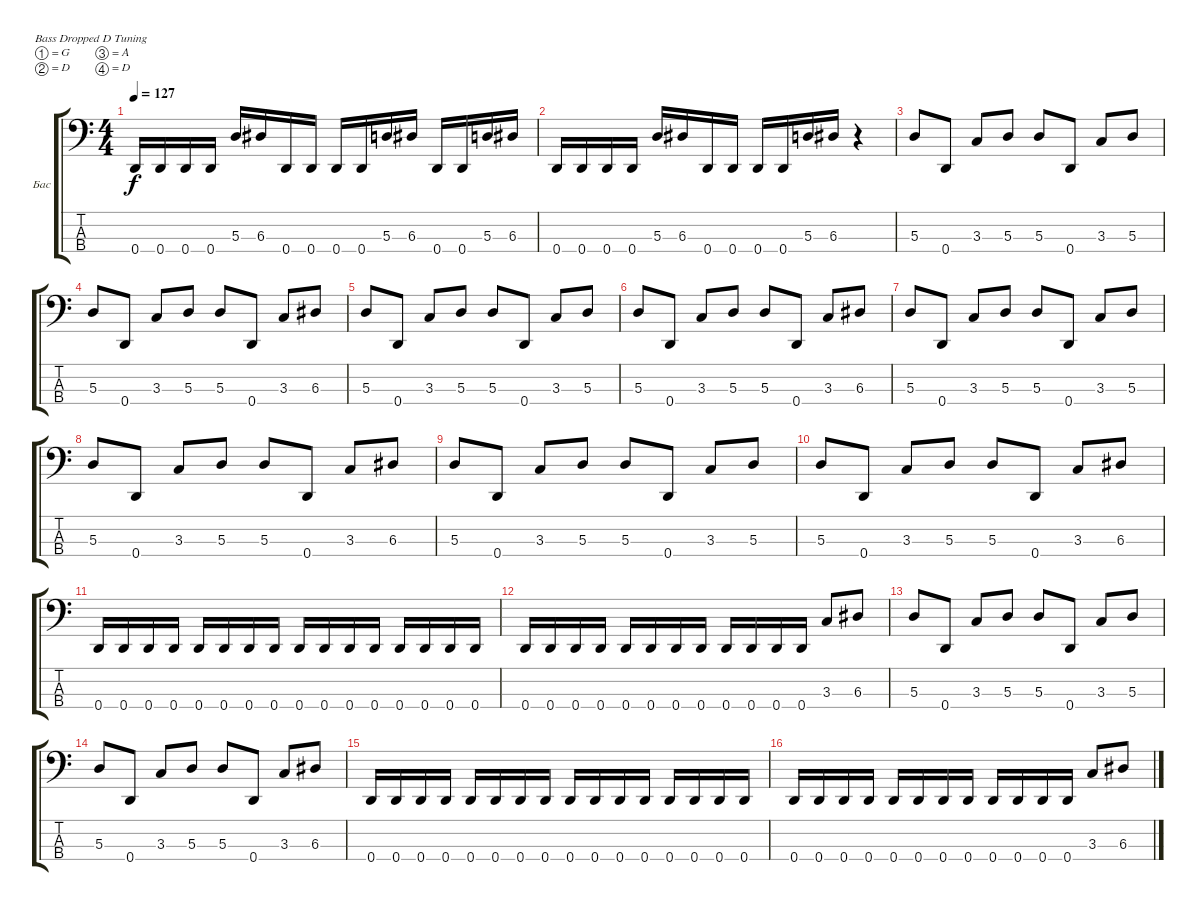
\bracketExtendMode groupsimilarinstruments
\firstSystemTrackNameOrientation horizontal
\otherSystemsTrackNameOrientation horizontal
\track ("Бас" "Бас") {instrument electricbassfinger}
\staff {score tabs}
\tuning (G2 D2 A1 D1)
\ts (4 4)
\tempo 127
\clef f4
\ks c
0.4.16{dy f} 0.4.16 0.4.16 0.4.16 5.3.16 6.3.16 0.4.16 0.4.16 0.4.16 0.4.16 5.3.16 6.3.16 0.4.16 0.4.16 5.3.16 6.3.16 |
0.4.16 0.4.16 0.4.16 0.4.16 5.3.16 6.3.16 0.4.16 0.4.16 0.4.16 0.4.16 5.3.16 6.3.16 r.4 |
5.3.8 0.4.8 3.3.8 5.3.8 5.3.8 0.4.8 3.3.8 5.3.8 |
5.3.8 0.4.8 3.3.8 5.3.8 5.3.8 0.4.8 3.3.8 6.3.8 |
5.3.8 0.4.8 3.3.8 5.3.8 5.3.8 0.4.8 3.3.8 5.3.8 |
5.3.8 0.4.8 3.3.8 5.3.8 5.3.8 0.4.8 3.3.8 6.3.8 |
5.3.8 0.4.8 3.3.8 5.3.8 5.3.8 0.4.8 3.3.8 5.3.8 |
5.3.8 0.4.8 3.3.8 5.3.8 5.3.8 0.4.8 3.3.8 6.3.8 |
5.3.8 0.4.8 3.3.8 5.3.8 5.3.8 0.4.8 3.3.8 5.3.8 |
5.3.8 0.4.8 3.3.8 5.3.8 5.3.8 0.4.8 3.3.8 6.3.8 |
0.4.16 0.4.16 0.4.16 0.4.16 0.4.16 0.4.16 0.4.16 0.4.16 0.4.16 0.4.16 0.4.16 0.4.16 0.4.16 0.4.16 0.4.16 0.4.16 |
0.4.16 0.4.16 0.4.16 0.4.16 0.4.16 0.4.16 0.4.16 0.4.16 0.4.16 0.4.16 0.4.16 0.4.16 3.3.8 6.3.8 |
5.3.8 0.4.8 3.3.8 5.3.8 5.3.8 0.4.8 3.3.8 5.3.8 |
5.3.8 0.4.8 3.3.8 5.3.8 5.3.8 0.4.8 3.3.8 6.3.8 |
0.4.16 0.4.16 0.4.16 0.4.16 0.4.16 0.4.16 0.4.16 0.4.16 0.4.16 0.4.16 0.4.16 0.4.16 0.4.16 0.4.16 0.4.16 0.4.16 |
0.4.16 0.4.16 0.4.16 0.4.16 0.4.16 0.4.16 0.4.16 0.4.16 0.4.16 0.4.16 0.4.16 0.4.16 3.3.8 6.3.8
